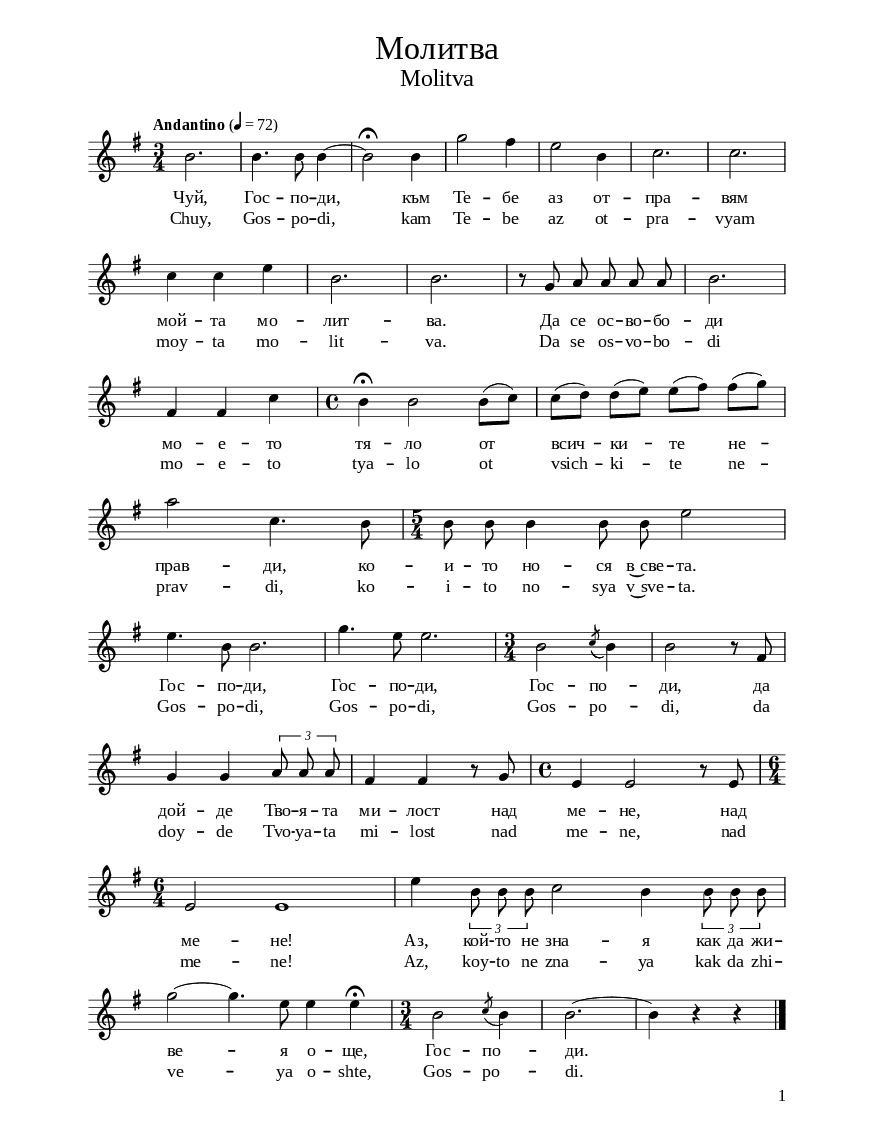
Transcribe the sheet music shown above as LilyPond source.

\version "2.22.1"

% include paper part and global functions
\include "include/globals.ily"

\bookpart {
  \include "include/bookpart-paper.ily"
  \score {
    \include "include/score-layout.ily"

    \new Voice \absolute {
      \clef treble
      \key g \major
      \time 3/4
      \tempoFunc "Andantino" 4 "72"
      \autoBeamOff
      
      b'2. | % 2
      b'4.  b'8  b'4 ~ | % 3
      b'2 ^\fermata  b'4 | % 4
      g''2  fis''4 | % 5
      e''2  b'4 | % 6
      c''2. | % 7
      c''2. \break | % 8
      c''4  c''4  e''4 | % 9
      b'2. |
      b'2. | % 11
      r8  g'8  a'8  a'8  a'8  a'8 | % 12
      b'2. \break | % 13
      fis'4  fis'4  c''4 | % 14
      \time 4/4  | % 14
      b'4 ^\fermata  b'2  b'8 ( [
      c''8 ) ] | % 15
      c''8 ( [  d''8 ) ]  d''8 ( [
      e''8 ) ]  e''8 ( [  fis''8 ) ]  fis''8 (
      [  g''8 ) ] \break | % 16
      a''2  c''4.  b'8 | % 17
      \time 5/4  | % 17
      b'8  b'8  b'4  b'8  b'8
      e''2 \break | % 18
      e''4.  b'8  b'2. | % 19
      g''4.  e''8  e''2. |
      \time 3/4  |
      b'2 \acciaccatura {  c''8 ( }  b'4 ) | % 21
      b'2 r8  fis'8 \break | % 22
      g'4  g'4
      \times 2/3  {
        a'8   a'8  a'8
      }
      | % 23
      fis'4  fis'4 r8  g'8 | % 24
      \time 4/4  | % 24
      e'4  e'2 r8  e'8 \break | % 25
      \time 6/4  | % 25
      e'2 e'1 | % 26
      e''4
      \times 2/3  {
        b'8   b'8  b'8
      }
      c''2  b'4
      \times 2/3  {
        b'8  b'8  b'8
      }
      \break | % 27
      g''2 ~  g''4.  e''8  e''4
      e''4 ^\fermata | % 28
      \time 3/4  | % 28
      b'2 \acciaccatura {  c''8 }  b'4 | % 29
      b'2. ~ |
      b'4 r4 r4 \bar "|."
    }


    \addlyrics { Чуй, Гос -- по -- ди,  към Те --
      бе аз от -- пра -- вям мой -- та
      мо -- лит -- ва. Да се ос -- во --
      бо -- ди мо -- е -- то тя -- ло от
      всич -- ки -- те  не
      -- прав -- ди, ко -- и -- то но --
      ся в~све -- та. Гос -- по -- ди,
      Гос -- по -- ди, Гос -- по -- ди,
      да дой -- де Тво -- я -- та ми --
      лост над ме -- не, над ме -- не!
      Аз, кой -- то не зна -- я как да
      жи -- ве -- я о -- ще, Гос --
      по -- ди.}
    \addlyrics {Chuy, Gos -- po -- di,  kam Te --
      be az ot -- pra -- vyam moy -- ta
      mo -- lit -- va. Da se os -- vo --
      bo -- di mo -- e -- to tya -- lo ot
      vsich -- ki -- te  ne
      -- prav -- di, ko -- i -- to no --
      sya v~sve -- ta. Gos -- po -- di,
      Gos -- po -- di, Gos -- po -- di,
      da doy -- de Tvo -- ya -- ta mi --
      lost nad me -- ne, nad me -- ne!
      Az, koy -- to ne zna -- ya kak da
      zhi -- ve -- ya o -- shte, Gos --
      po -- di.}


   \header {
      title = \titleFunc "Молитва" "Molitva"
    }


    \midi{}

  } % score



  % include foreign translation(s) of the song
  \version "2.22.1"

\markup \fill-line { \fontsize #deTitleFontSize "Gebet" }
\markup \null
\markup \null
\markup \fontsize #deCoupletFontSize {
  \hspace #10
  \override #`(baseline-skip . ,deCoupletBaselineSkip)

  \column { 
    \line { " " }

    \line { " "Höre, Herr,}

    \line { " "an Dich richte ich mein Gebet. }

    \line { " "Möge sich mein Körper von allen Ungerechtigkeiten befreien, }

    \line { " "die ich in die Welt bringe. }

    \line { " "Herr, Herr, Herr, möge deine Barmherzigkeit kommen,}

    \line { " "über mich, über mich.}

    \line { " "Ich, der ich noch nicht weiß,}

    \line { " "wie ich leben soll.}


}

}


} % bookpart

% Più mosso
%
